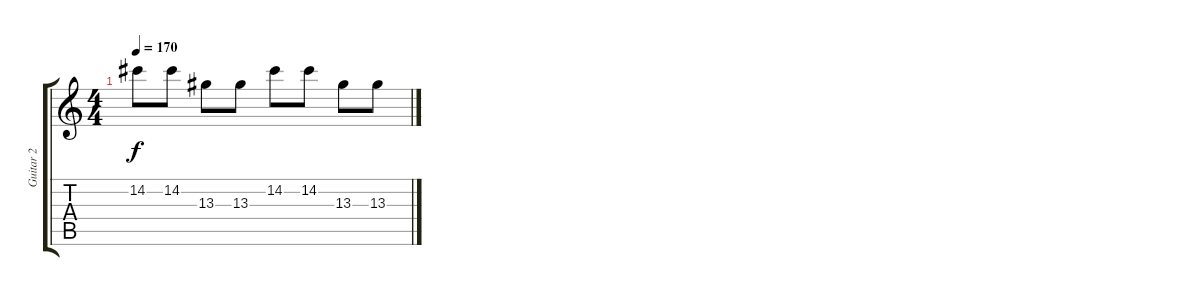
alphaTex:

\track ("Guitar 2" "Guitar 2") {instrument overdrivenguitar}
\staff {score tabs}
\tuning (E4 B3 G3 D3 A2 E2) {hide}
\ts (4 4)
\tempo 170
\clef g2
\ks c
14.2.8{dy f} 14.2.8 13.3.8 13.3.8 14.2.8 14.2.8 13.3.8 13.3.8
